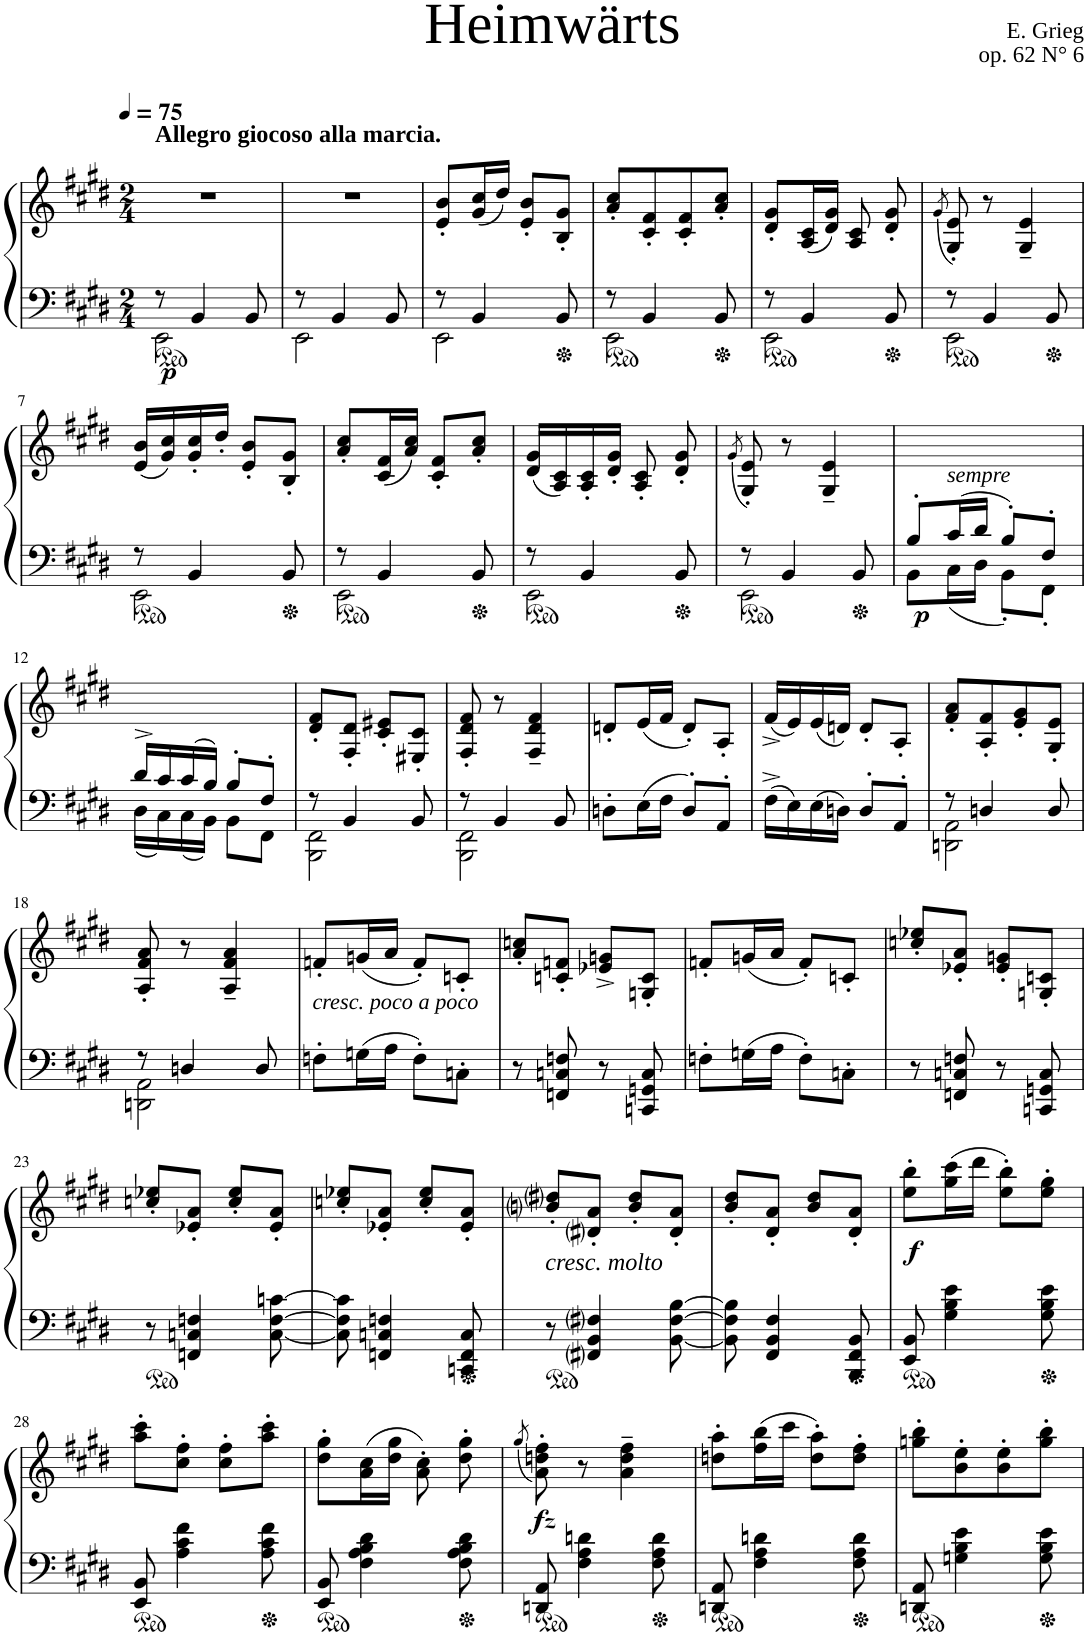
**kern	**kern	**dynam
*part1	*part1	*part1
*staff2	*staff1	*staff1/2
*I"Midi_1	*	*
*clefF4	*clefG2	*
*k[f#c#g#d#]	*k[f#c#g#d#]	*
*E:	*E:	*
*M2/4	*M2/4	*
*MM75	*MM75	*
=1	=1	=1
*^	*	*
!	!	!LO:TX:a:B:t=Allegro giocoso alla marcia.	!
!	!	!	!LO:DY:b=2
8r	2EE\	2r	p
4BB/	.	.	.
8BB/	.	.	.
=2	=2	=2	=2
8r	2EE\	2r	.
4BB/	.	.	.
8BB/	.	.	.
=3	=3	=3	=3
8r	2EE\	8e/' 8b/'L	.
4BB/	.	(16g#/ 16cc#/L	.
.	.	16dd#/JJ)	.
.	.	8e/' 8b/'L	.
8BB/	.	8B/' 8g#/'J	.
=4	=4	=4	=4
8r	2EE\	8a/' 8cc#/'L	.
4BB/	.	8c#/' 8f#/'	.
.	.	8c#/' 8f#/'	.
8BB/	.	8a/' 8cc#/'J	.
=5	=5	=5	=5
8r	2EE\	8d#/' 8g#/'L	.
4BB/	.	(16A/ 16c#/L	.
.	.	16d#/ 16g#/JJ)	.
.	.	8A/ 8c#/	.
8BB/	.	8d#/' 8g#/'	.
=6	=6	=6	=6
.	.	(8qg#/	.
8r	2EE\	8G#/' 8e/')	.
4BB/	.	8r	.
.	.	4G#/~ 4e/~	.
8BB/	.	.	.
!!LO:LB:g=z
=7	=7	=7	=7
8r	2EE\	(16e/ 16b/LL	.
.	.	16g#/ 16cc#/)	.
4BB/	.	16g#/' 16cc#/'	.
.	.	16dd#'/JJ	.
.	.	8e/' 8b/'L	.
8BB/	.	8B/' 8g#/'J	.
=8	=8	=8	=8
8r	2EE\	8a/' 8cc#/'L	.
4BB/	.	(16c#/ 16f#/L	.
.	.	16a/ 16cc#/JJ)	.
.	.	8c#/' 8f#/'L	.
8BB/	.	8a/' 8cc#/'J	.
=9	=9	=9	=9
8r	2EE\	(16d#/ 16g#/LL	.
.	.	16A/ 16c#/)	.
4BB/	.	16A/' 16c#/'	.
.	.	16d#/' 16g#/'JJ	.
.	.	8A/' 8c#/'	.
8BB/	.	8d#/' 8g#/'	.
=10	=10	=10	=10
.	.	(8qg#/	.
8r	2EE\	8G#/' 8e/')	.
4BB/	.	8r	.
.	.	4G#/~ 4e/~	.
8BB/	.	.	.
=11	=11	=11	=11
!	!	!	!LO:DY:b=2
8B'/L	8BB\L	2ryy	p
!LO:TX:a:i:t=sempre	!	!	!
16c#/L	16C#\L	.	.
16d#/JJ	16D#\JJ	.	.
8B'/L	8BB'\L	.	.
8F#'/J	8FF#'\J	.	.
!!LO:LB:g=z
=12	=12	=12	=12
16d#^/LL	16D#\LL	2ryy	.
16c#/	16C#\	.	.
16c#/	16C#\	.	.
16B/JJ	16BB\JJ	.	.
8B'/L	8BB\L	.	.
8F#'/J	8FF#\J	.	.
=13	=13	=13	=13
8r	2BBB\ 2FF#\	8d#/' 8f#/'L	.
4BB/	.	8F#/' 8d#/'J	.
.	.	8c#/' 8e#X/'L	.
8BB/	.	8E#X/' 8c#/'J	.
=14	=14	=14	=14
8r	2BBB\ 2FF#\	8F#/' 8d#/' 8f#/'	.
4BB/	.	8r	.
.	.	4F#/~ 4d#/~ 4f#/~	.
8BB/	.	.	.
=15	=15	=15	=15
8Dn'\L	4ryy	8dn'/L	.
16E\L	.	(16e/L	.
16F#\JJ	.	16f#/JJ	.
4ryy	8D'/L	8d'/L)	.
.	8AA'/J	8A'/J	.
=16	=16	=16	=16
16F#^\LL	4ryy	(16f#^/LL	.
16E\	.	16e/)	.
16E\	.	(16e/	.
16Dn\JJ	.	16dn/JJ)	.
4ryy	8D'/L	8d'/L	.
.	8AA'/J	8A'/J	.
=17	=17	=17	=17
8r	2DDn\ 2AA\	8f#/' 8a/'L	.
4Dn/	.	8A/' 8f#/'	.
.	.	8e/' 8g#/'	.
8D/	.	8G#/' 8e/'J	.
!!LO:LB:g=z
=18	=18	=18	=18
8r	2DDn\ 2AA\	8A/' 8f#/' 8a/'	.
4Dn/	.	8r	.
.	.	4A/~ 4f#/~ 4a/~	.
8D/	.	.	.
=19	=19	=19	=19
!LO:TX:a:i:t=cresc. poco a poco	!	!	!
8Fn'\L	2ryy	8fn'/L	.
16Gn\L	.	(16gn/L	.
16A\JJ	.	16a/JJ	.
8F'\L	.	8f'/L)	.
8Cn'\J	.	8cn'/J	.
=20	=20	=20	=20
8r	2ryy	8a/' 8ccn/'L	.
8FFn/ 8Cn/ 8Fn/	.	8cn/' 8fn/'J	.
8r	.	8e-X/^ 8gn/^L	.
8CCn/ 8GGn/ 8C/	.	8Gn/' 8c/'J	.
=21	=21	=21	=21
8Fn'\L	2ryy	8fn'/L	.
16Gn\L	.	(16gn/L	.
16A\JJ	.	16a/JJ	.
8F'\L	.	8f'/L)	.
8Cn'\J	.	8cn'/J	.
=22	=22	=22	=22
8r	2ryy	8ccn/' 8ee-X/'L	.
8FFn/ 8Cn/ 8Fn/	.	8e-X/' 8a/'J	.
8r	.	8e-/' 8gn/'L	.
8CCn/ 8GGn/ 8C/	.	8Gn/' 8cn/'J	.
*v	*v	*	*
!!LO:LB:g=z
=23	=23	=23
8r	8ccn/' 8ee-X/'L	.
4FFn/ 4Cn/ 4Fn/	8e-X/' 8a/'J	.
.	8cc/' 8ee-/'L	.
[8C\ [8F\ [8cn\	8e-/' 8a/'J	.
=24	=24	=24
8C\] 8F\] 8c\]	8ccn/' 8ee-X/'L	.
4FFn/ 4Cn/ 4Fn/	8e-X/' 8a/'J	.
.	8cc/' 8ee-/'L	.
8CCn/ 8FF/ 8C/	8e-/' 8a/'J	.
=25	=25	=25
!LO:TX:a:i:t=cresc. molto	!	!
8r	8bni/' 8dd#i/'L	.
4FF#i/ 4BB/ 4F#i/	8d#i/' 8a/'J	.
.	8b/' 8dd#/'L	.
[8BB\ [8F#\ [8B\	8d#/' 8a/'J	.
=26	=26	=26
8BB\] 8F#\] 8B\]	8b/' 8dd#/'L	.
4FF#/ 4BB/ 4F#/	8d#/' 8a/'J	.
.	8b/ 8dd#/L	.
8BBB/ 8FF#/ 8BB/	8d#/' 8a/'J	.
=27	=27	=27
!	!	!LO:DY:b
8EE/ 8BB/	8ee\' 8bb\'L	f
4G#\ 4B\ 4e\	(16gg#\ 16ccc#\L	.
.	16ddd#\JJ	.
.	8ee\' 8bb\'L)	.
8G#\ 8B\ 8e\	8ee\' 8gg#\'J	.
!!LO:LB:g=z
=28	=28	=28
8EE/ 8BB/	8aa\' 8ccc#\'L	.
4A\ 4c#\ 4f#\	8cc#\' 8ff#\'J	.
.	8cc#\' 8ff#\'L	.
8A\ 8c#\ 8f#\	8aa\' 8ccc#\'J	.
=29	=29	=29
8EE/ 8BB/	8dd#\' 8gg#\'L	.
4F#\ 4A\ 4B\ 4d#\	(16a\ 16cc#\L	.
.	16dd#\ 16gg#\JJ	.
.	8a\' 8cc#\')	.
8F#\ 8A\ 8B\ 8d#\	8dd#\' 8gg#\'	.
=30	=30	=30
.	(8qgg#/	.
!	!	!LO:DY:b
8DDn/ 8AA/	8a\' 8ddn\' 8ff#\')	fz
4F#\ 4A\ 4dn\	8r	.
.	4a\~ 4dd\~ 4ff#\~	.
8F#\ 8A\ 8d\	.	.
=31	=31	=31
8DDn/ 8AA/	8ddn\' 8aa\'L	.
4F#\ 4A\ 4dn\	(16ff#\ 16bb\L	.
.	16ccc#\JJ	.
.	8dd\' 8aa\'L)	.
8F#\ 8A\ 8d\	8dd\' 8ff#\'J	.
=32	=32	=32
8DDn/ 8AA/	8ggn\' 8bb\'L	.
4Gn\ 4B\ 4e\	8b\' 8ee\'	.
.	8b\' 8ee\'	.
8G\ 8B\ 8e\	8gg\' 8bb\'J	.
=	=	=
*-	*-	*-
